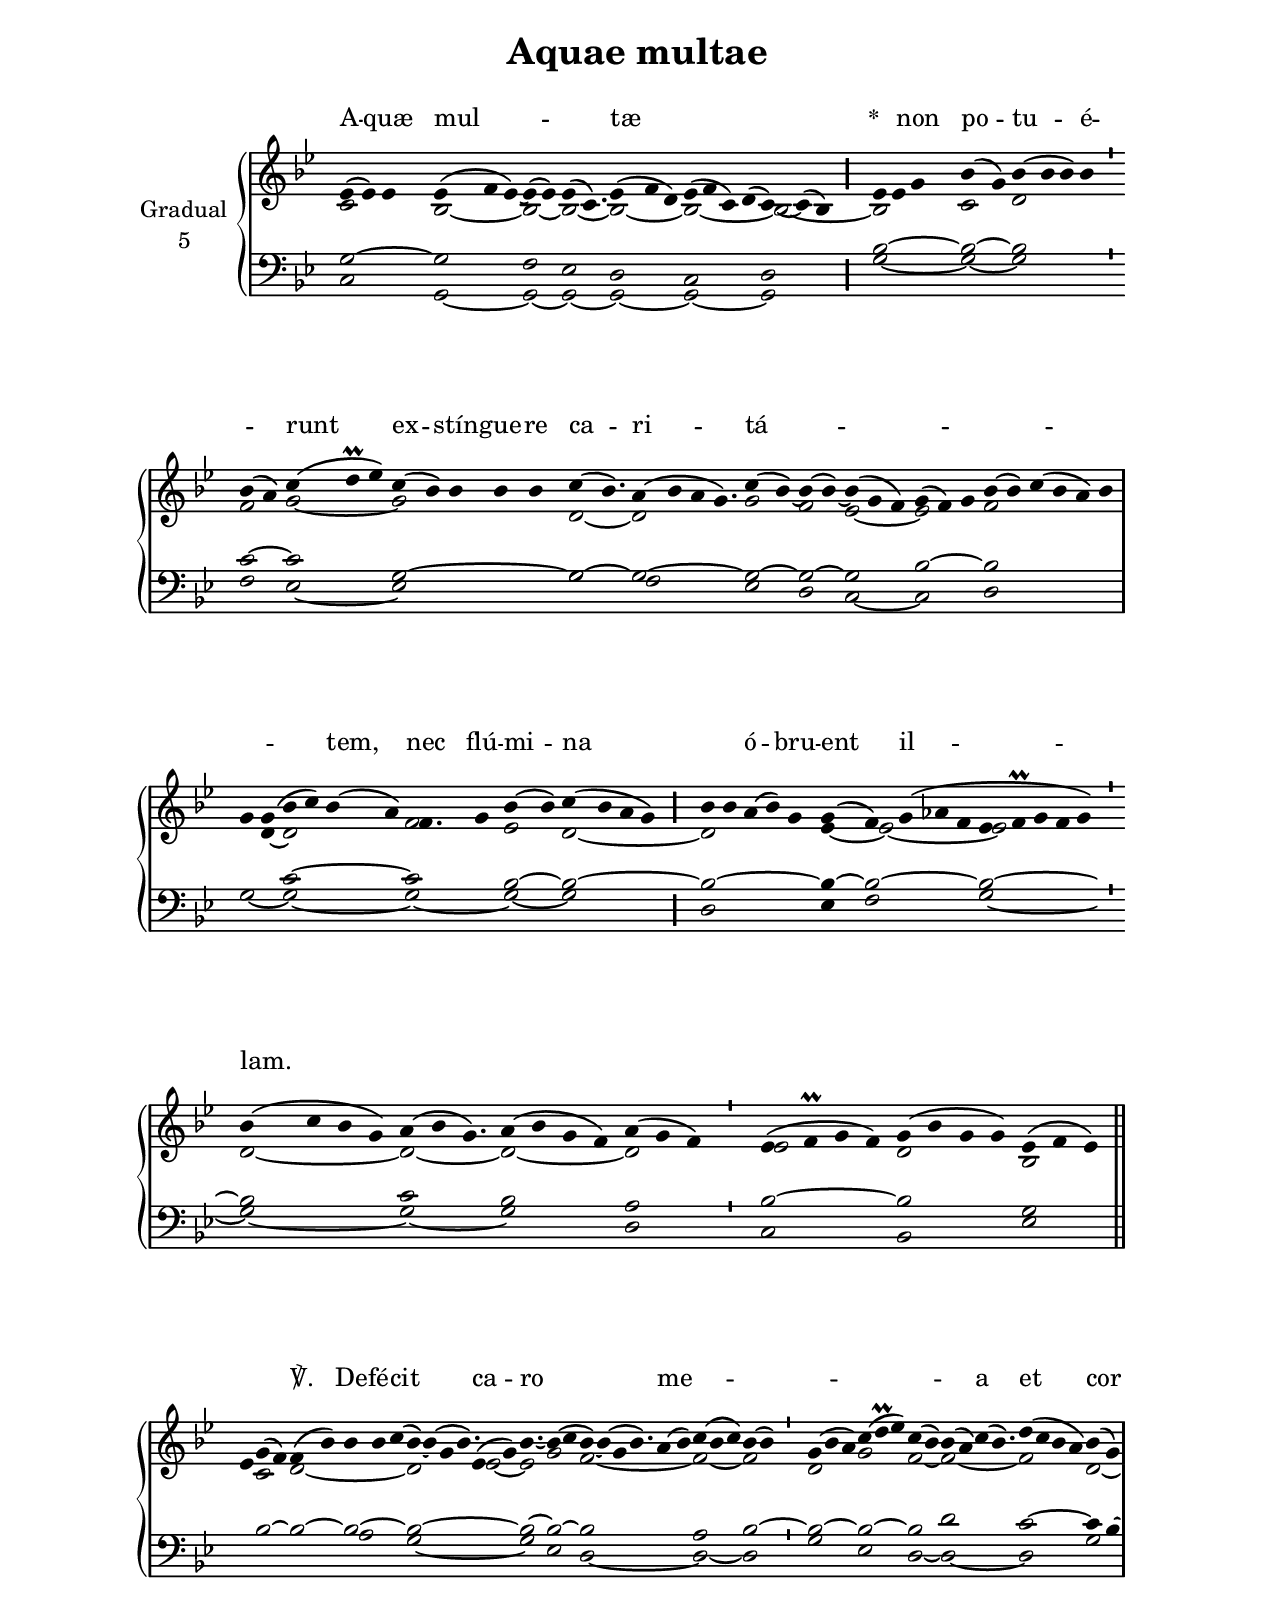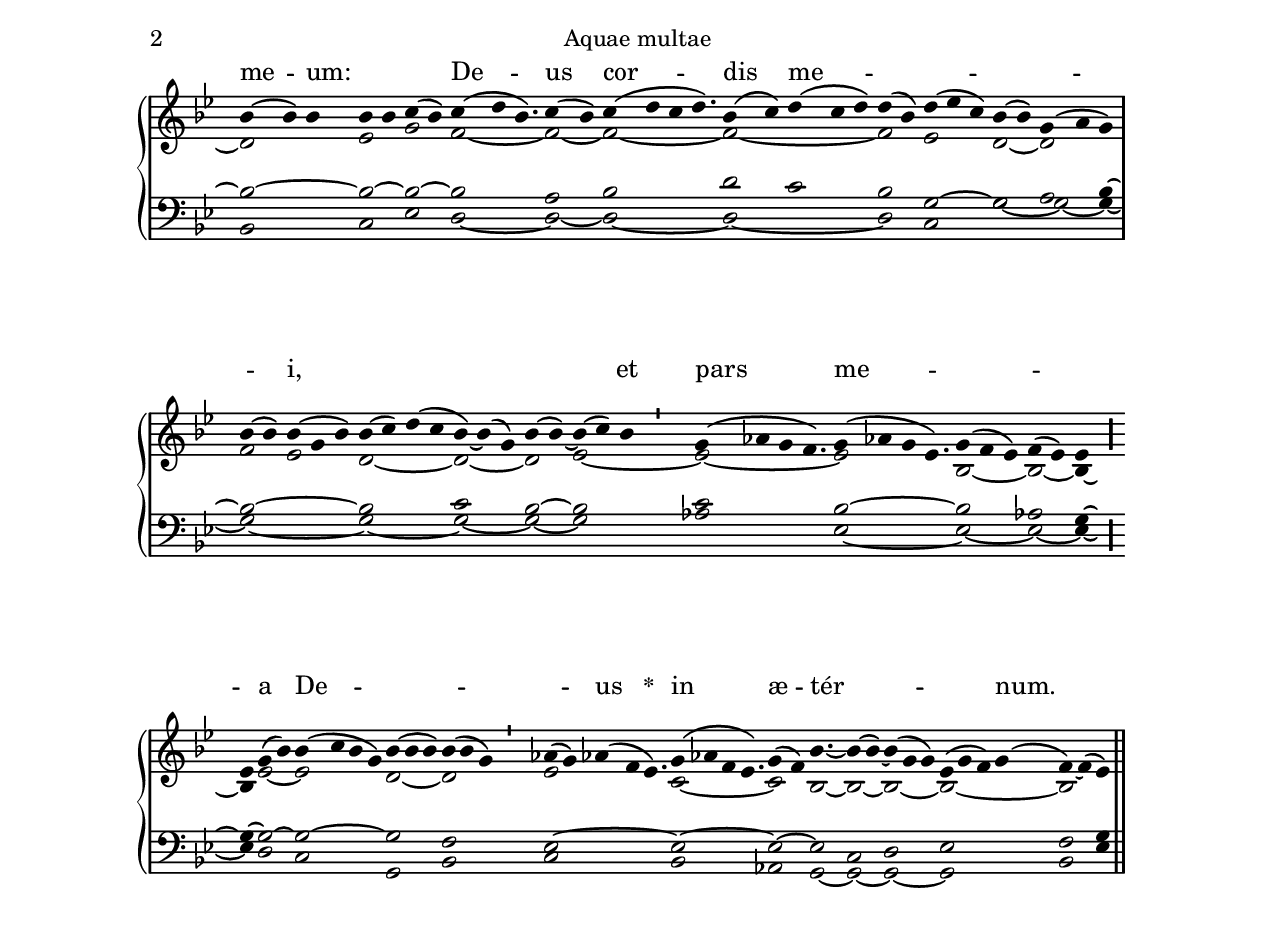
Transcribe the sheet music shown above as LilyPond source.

\version "2.18"
\include "gregorian.ly"
\include "noh2.ily"


%Page reference: page iii.394
%(volume.page)

global = {
 \key ees \lydian
 \cadenzaOn 
}

\header {
  title = \markup \center-column {"Aquae multae" \vspace #1 }
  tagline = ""
  composer = ""
}

\paper {
 #(include-special-characters)
  oddHeaderMarkup = \markup \fill-line {
    \line {}
    \center-column {
      \on-the-fly #first-page     " "
      \on-the-fly #not-first-page "Aquae multae"
    }
    \line { \on-the-fly #print-page-number-check-first \fromproperty #'page:page-number-string }
  }
  evenHeaderMarkup = \markup \fill-line {
    \line { \on-the-fly #print-page-number-check-first \fromproperty #'page:page-number-string }
    \center-column { "Aquae multae" }
    \line {}
  }
}

chantText = \lyricmode {
A -- quæ mul -- _ tæ _ _ _ _ 
\set stanza = " * " 
non po -- tu -- é -- _ runt ex -- stín -- gue -- re ca -- ri -- tá -- _ _ _ _ _ _ _ tem, 
nec flú -- mi -- na _ _ 
ó -- bru -- ent il -- lam. _ _ _ _ _ _ _ _ ℣. 
De -- fé -- cit ca -- ro me -- _ _ _ _ _ _ a et cor me -- um: _ _ _ 
De -- us cor -- dis me -- _ _ _ _ _ i, _ _ _ 
et pars me -- _ _ _ _ a De -- _ _ _ us 
\set stanza = " * " 
in æ -- tér -- _ num. _ _ _ _ _ _ _ _ _ }

chantMusic = {
\tieDown   ees'4 ( ees'4) ees'4 ees'4 ( f'4 ees'4) ~ ees'4 ( ees'4) ees'4 ( c'4.) ees'4 ( f'4 d'4) ees'4 ( f'4 c'4) d'4 ( c'4) ~ c'4 ( bes4) \divisioMaior
 ees'4 ees'4 g'4 bes'4 ( g'4) bes'4 ( bes'4 bes'4) bes'4 \divisioMinima
 bes'4 ( a'4) c''4 ( d''\prall ees''4) c''4 ( bes'4) bes'4 bes'4 bes'4 c''4 ( bes'4.) a'4 ( bes'4 a'4 g'4.) c''4 ( bes'4) ~ bes'4 ( bes'4) ~ bes'4 ( g'4 f'4) g'4 ( f'4) g'4 bes'4 ( bes'4) c''4 ( bes'4 a'4) bes'4 \divisioMaxima
 g'4 g'4 ( bes'4 c''4) bes'4 ( a'4) f'4. g'4 bes'4 ( bes'4) c''4 ( bes'4 a'4 g'4) \divisioMaior
 bes'4 bes'4 a'4 ( bes'4) g'4  g'4 ( f'4) g'4 ( aes'4 f'4 ees'4 f'\prall g'4 f'4 g'4) \divisioMinima
 bes'4 ( c''4 bes'4 g'4) a'4 ( bes'4 g'4.) a'4 ( bes'4 g'4 f'4) a'4 ( g'4 f'4) \divisioMinima
 ees'4 ( f'\prall g'4 f'4) g'4 ( bes'4 g'4 g'4) ees'4 ( f'4 ees'4) \finalis
 ees'4 g'4 ( f'4) f'4 ( bes'4) bes'4 bes'4 c''4 ( bes'4) ~ bes'4 ( g'4 bes'4.) ees'4 ( g'4) bes'4. ~ bes'4 ( c''4 bes'4) ~ bes'4 ( g'4 bes'4.) a'4 ( bes'4) c''4 ( bes'4 c''4) bes'4 ( bes'4) \divisioMinima
 g'4 ( bes'4 a'4) c''4 ( d''\prall ees''4) c''4 ( bes'4) bes'4 ( a'4) c''4 ( bes'4.) d''4 ( c''4 bes'4 a'4) bes'4 ( g'4) \divisioMaxima
 bes'4 ( bes'4) bes'4 bes'4 bes'4 c''4 ( bes'4) c''4 ( d''4 bes'4.) c''4 ( bes'4) c''4 ( d''4 c''4 d''4.) bes'4 ( c''4) d''4 ( c''4 d''4) d''4 ( bes'4) d''4 ( ees''4 c''4) bes'4 ( bes'4) g'4 ( a'4 g'4) \divisioMaxima
 bes'4 ( bes'4) bes'4 ( g'4 bes'4) bes'4 ( c''4) d''4 ( c''4 bes'4) ~ bes'4 ( g'4) bes'4 ( bes'4) ~ bes'4 ( c''4) bes'4 \divisioMinima
  g'4 ( aes'4 g'4 f'4.) g'4 ( aes'4 g'4 ees'4.) g'4 ( f'4 ees'4) f'4 ( ees'4) ees'4 \divisioMaior
 ees'4 g'4 ( bes'4) bes'4 ( c''4 bes'4 g'4) bes'4 ( bes'4 bes'4) bes'4 ( bes'4 g'4) \divisioMinima
  aes'4 ( g'4) aes'4 ( f'4 ees'4.) g'4 ( aes'4 f'4 ees'4.) g'4 ( f'4) bes'4. ~ bes'4 ( bes'4) ~ bes'4 ( g'4 g'4) ees'4 ( g'4 f'4) g'4 ( f'4) ~ f'4 ( ees'4) \finalis

}

altoMusic = {
c'2*3/2 bes2*3/2 ~ bes2 ~ bes2*5/4 ~ bes2*3/2 ~ bes2*4/2 ~ bes2*3/2 ~ \divisioMaior
bes2*3/2 c'2 d'2*4/2 \divisioMinima
f'2 g'2*3/2 ~ g'2*5/2 d'2*5/4 ~ d'2*9/4 g'2 f'2 ees'2*3/2 ~ ees'2*3/2 f'2*6/2 \divisioMaxima
r4 d'4 ~ d'2*4/2 f'2*5/4 ees'2 d'2*4/2 ~ \divisioMaior
d'2*5/2 ees'4 ~ ees'2*4/2 ~ ees'2*5/2 \divisioMinima
d'2*4/2 ~ d'2*7/4 ~ d'2*4/2 ~ d'2*3/2 \divisioMinima
ees'2*4/2 d'2*4/2 bes2*3/2 \finalis
r4 c'2 d'2*5/2 ~ d'2*9/4 ees'2 ~ ees'2*3/4 g'2 f'2*13/4 ~ f'2*3/2 ~ f'2 \divisioMinima
d'2*3/2 g'2*3/2 f'2 ~ f'2*9/4 ~ f'2*4/2 d'2 ~ \divisioMaxima
d'2*3/2 ees'2 g'2 f'2*7/4 ~ f'2 ~ f'2*9/4 ~ f'2*5/2 ~ f'2 ees'2*3/2 d'2 ~ d'2*3/2 \divisioMaxima
f'2 ees'2*3/2 d'2*4/2 ~ d'2*3/2 ~ d'2 ees'2*3/2 ~ ees'2*9/4 ~ ees'2*9/4 bes2*3/2 ~ bes2 ~ bes4 ~ \divisioMaior
bes4 ees'2 ~ ees'2*4/2 d'2*3/2 ~ d'2*3/2 ees'2*11/4 c'2*9/4 ~ c'2 bes2*3/4 ~ bes2 ~ bes2*3/2 ~ bes2*4/2 ~ bes2*3/2 \finalis
}

tenorMusic = {
g2*3/2 ~ g2*3/2 f2 ees2*5/4 d2*3/2 c2*4/2 d2*3/2 \divisioMaior
bes2*3/2 ~ bes2 ~ bes2*4/2 \divisioMinima
c'2 ~ c'2*3/2 g2*5/2 ~ g2*5/4 ~ g2*9/4 ~ g2 ~ g2 ~ g2*3/2 bes2*3/2 ~ bes2*6/2 \divisioMaxima
r2 c'2*4/2 ~ c'2*5/4 bes2 ~ bes2*4/2 ~ \divisioMaior
bes2*5/2 ~ bes4 ~ bes2*4/2 ~ bes2*5/2 ~ \divisioMinima
bes2*4/2 c'2*7/4 bes2*4/2 a2*3/2 \divisioMinima
bes2*4/2 ~ bes2*4/2 g2*3/2 \finalis
r4 bes2 ~ bes2 ~ bes2*3/2 ~ bes2*13/4 ~ bes2*3/4 ~ bes2 ~ bes2*13/4 a2*3/2 bes2 ~ \divisioMinima
bes2*3/2 ~ bes2*3/2 ~ bes2 d'2*9/4 c'2*4/2 ~ c'4 bes4 ~ \divisioMaxima
bes2*3/2 ~ bes2 ~ bes2 ~ bes2*7/4 a2 bes2*9/4 d'2 c'2*3/2 bes2 g2*3/2 ~ g2 a2 bes4 ~ \divisioMaxima
bes2*5/2 ~ bes2*4/2 c'2*3/2 bes2 ~ bes2*3/2 c'2*9/4 bes2*9/4 ~ bes2*3/2 aes2 g4 ~ \divisioMaior
g4 ~ g2 ~ g2*4/2 ~ g2*3/2 f2*3/2 ees2*11/4 ~ ees2*9/4 ~ ees2 ~ ees2*3/4 c2 d2*3/2 ees2*4/2 f2 g4 \finalis
}

bassMusic = {
c2*3/2 g,2*3/2 ~ g,2 ~ g,2*5/4 ~ g,2*3/2 ~ g,2*4/2 ~ g,2*3/2 \divisioMaior
g2*3/2 ~ g2 ~ g2*4/2 \divisioMinima
f2 ees2*3/2 ~ ees2*5/2 g2*5/4 f2*9/4 ees2 d2 c2*3/2 ~ c2*3/2 d2*6/2 \divisioMaxima
g2 ~ g2*4/2 ~ g2*5/4 ~ g2 ~ g2*4/2 \divisioMaior
d2*5/2 ees4 f2*4/2 g2*5/2 ~ \divisioMinima
g2*4/2 ~ g2*7/4 ~ g2*4/2 d2*3/2 \divisioMinima
c2*4/2 bes,2*4/2 ees2*3/2 \finalis
r4 r2*4/2 a2*3/2 g2*13/4 ~ g2*3/4 ees2 d2*13/4 ~ d2*3/2 ~ d2 \divisioMinima
g2*3/2 ees2*3/2 d2 ~ d2*9/4 ~ d2*4/2 g2 \divisioMaxima
bes,2*3/2 c2 ees2 d2*7/4 ~ d2 ~ d2*9/4 ~ d2*5/2 ~ d2 c2*3/2 g2 ~ g2 ~ g4 ~ \divisioMaxima
g2*5/2 ~ g2*4/2 ~ g2*3/2 ~ g2 ~ g2*3/2 aes2*9/4 ees2*9/4 ~ ees2*3/2 ~ ees2 ~ ees4 ~ \divisioMaior
ees4 d2 c2*4/2 g,2*3/2 bes,2*3/2 c2*11/4 bes,2*9/4 aes,2 g,2*3/4 ~ g,2 ~ g,2*3/2 ~ g,2*4/2 bes,2 ees4 \finalis
}

voiceLines = {
\voiceLineStyle


}

\score{
  <<
    \new GrandStaff <<
      \set GrandStaff.autoBeaming = ##f
      \set GrandStaff.instrumentName = \markup \center-column {
        "Gradual"
        "5"
      }
      \new Staff = up <<
        \new Voice = "chant" {
          \voiceOne \global \chantMusic
        }
        \new Voice {
          \voiceTwo \global \altoMusic
        }
      >>

      \new Staff = down <<
        \clef bass
        \new Voice {
          \voiceOne \global \tenorMusic
        }
        \new Voice {
          \voiceTwo \global \bassMusic
        }
	\new Voice {
        \voiceThree \global \voiceLines
        }
      >>
    >>
    \new Lyrics \lyricsto chant {
      \chantText
    }
  >>
  \layout{
  }
  \midi{
    \tempo 4 = 125
  }
}
